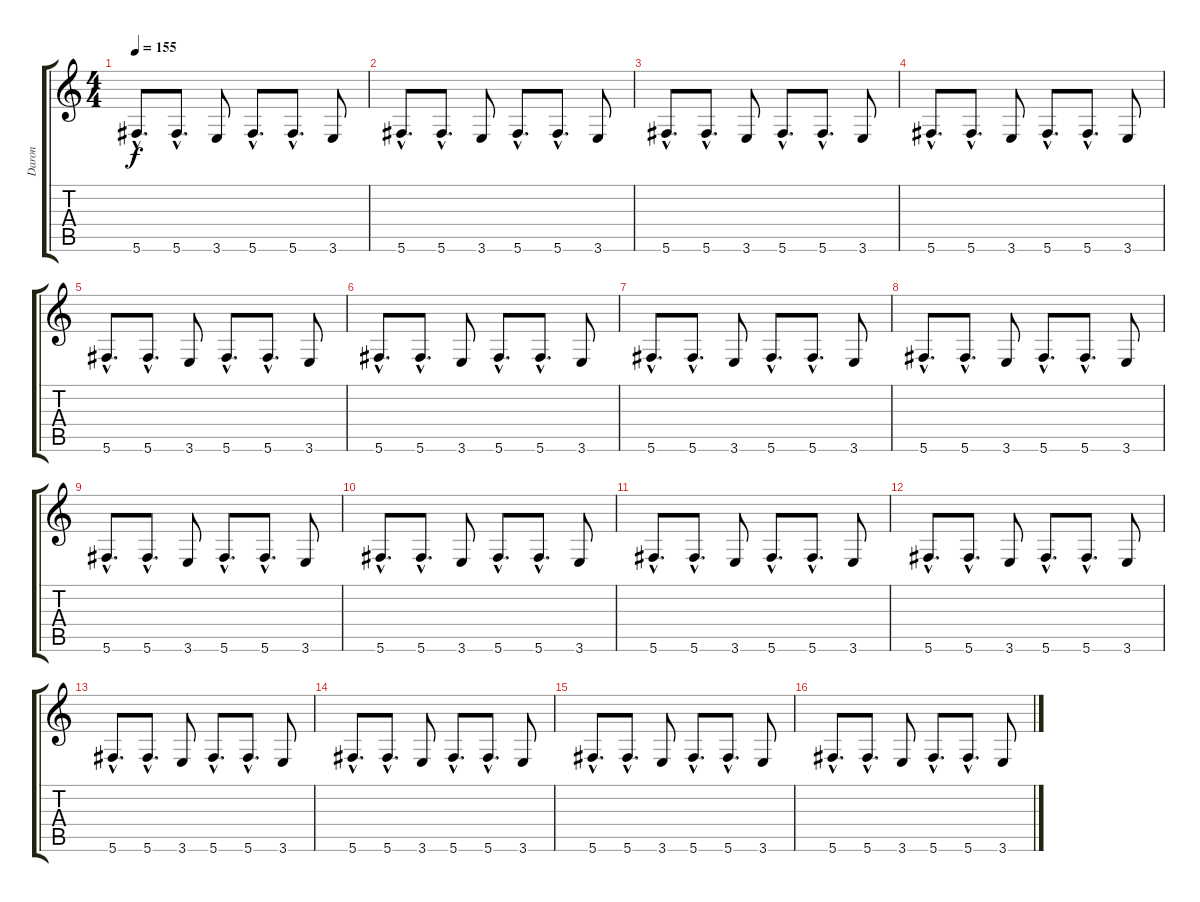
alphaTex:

\track ("Daron" "Daron") {instrument distortionguitar}
\staff {score tabs}
\tuning (Eb4 Bb3 Gb3 Db3 Ab2 Db2) {hide}
\ts (4 4)
\tempo 155
\clef g2
\ks c
5.6{hac}.8{d dy f} 5.6{hac}.8{d} 3.6.8 5.6{hac}.8{d} 5.6{hac}.8{d} 3.6.8 |
5.6{hac}.8{d} 5.6{hac}.8{d} 3.6.8 5.6{hac}.8{d} 5.6{hac}.8{d} 3.6.8 |
5.6{hac}.8{d} 5.6{hac}.8{d} 3.6.8 5.6{hac}.8{d} 5.6{hac}.8{d} 3.6.8 |
5.6{hac}.8{d} 5.6{hac}.8{d} 3.6.8 5.6{hac}.8{d} 5.6{hac}.8{d} 3.6.8 |
5.6{hac}.8{d} 5.6{hac}.8{d} 3.6.8 5.6{hac}.8{d} 5.6{hac}.8{d} 3.6.8 |
5.6{hac}.8{d} 5.6{hac}.8{d} 3.6.8 5.6{hac}.8{d} 5.6{hac}.8{d} 3.6.8 |
5.6{hac}.8{d} 5.6{hac}.8{d} 3.6.8 5.6{hac}.8{d} 5.6{hac}.8{d} 3.6.8 |
5.6{hac}.8{d} 5.6{hac}.8{d} 3.6.8 5.6{hac}.8{d} 5.6{hac}.8{d} 3.6.8 |
5.6{hac}.8{d} 5.6{hac}.8{d} 3.6.8 5.6{hac}.8{d} 5.6{hac}.8{d} 3.6.8 |
5.6{hac}.8{d} 5.6{hac}.8{d} 3.6.8 5.6{hac}.8{d} 5.6{hac}.8{d} 3.6.8 |
5.6{hac}.8{d} 5.6{hac}.8{d} 3.6.8 5.6{hac}.8{d} 5.6{hac}.8{d} 3.6.8 |
5.6{hac}.8{d} 5.6{hac}.8{d} 3.6.8 5.6{hac}.8{d} 5.6{hac}.8{d} 3.6.8 |
5.6{hac}.8{d} 5.6{hac}.8{d} 3.6.8 5.6{hac}.8{d} 5.6{hac}.8{d} 3.6.8 |
5.6{hac}.8{d} 5.6{hac}.8{d} 3.6.8 5.6{hac}.8{d} 5.6{hac}.8{d} 3.6.8 |
5.6{hac}.8{d} 5.6{hac}.8{d} 3.6.8 5.6{hac}.8{d} 5.6{hac}.8{d} 3.6.8 |
5.6{hac}.8{d} 5.6{hac}.8{d} 3.6.8 5.6{hac}.8{d} 5.6{hac}.8{d} 3.6.8
